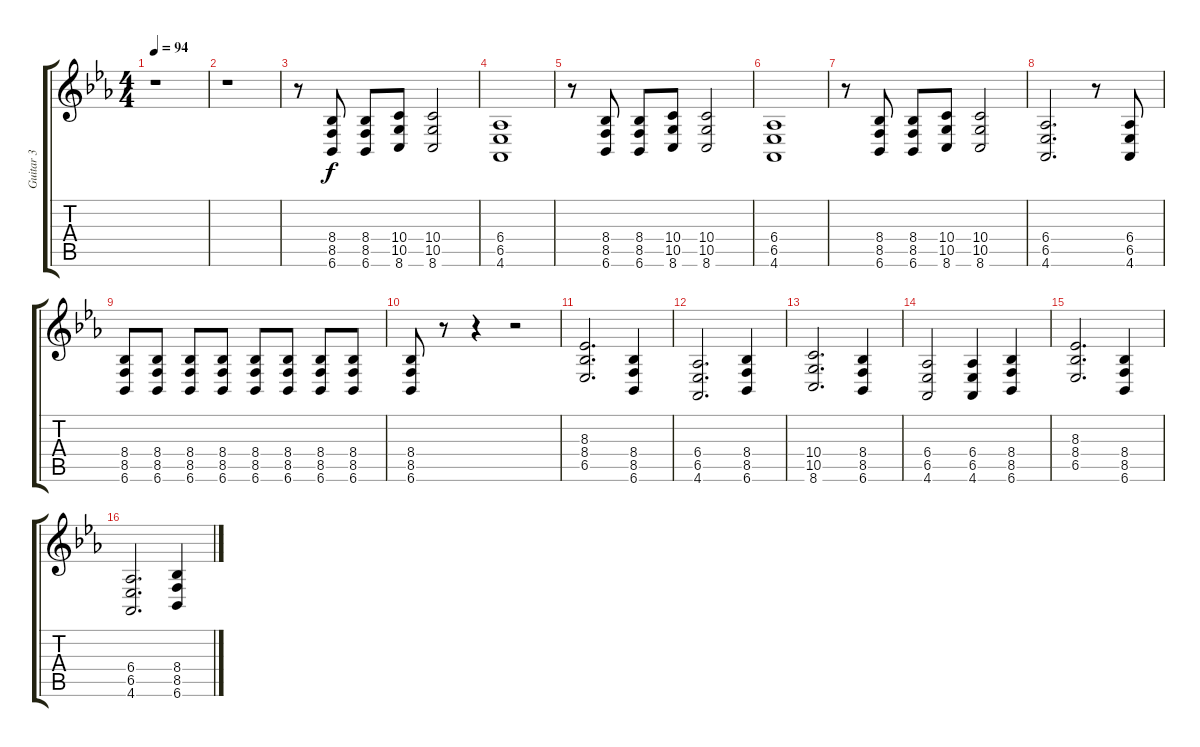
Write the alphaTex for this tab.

\track ("Guitar 3" "Guitar 3") {instrument lead2sawtooth}
\staff {score tabs}
\tuning (E4 B3 G3 D3 A2 E2) {hide}
\ts (4 4)
\tempo 94
\clef g2
\ks eb
r.1{dy f} |
r.1 |
r.8 (8.4 8.5 6.6).8 (8.4 8.5 6.6).8 (10.4 10.5 8.6).8 (10.4 10.5 8.6).2 |
(6.4 6.5 4.6).1 |
r.8 (8.4 8.5 6.6).8 (8.4 8.5 6.6).8 (10.4 10.5 8.6).8 (10.4 10.5 8.6).2 |
(6.4 6.5 4.6).1 |
r.8 (8.4 8.5 6.6).8 (8.4 8.5 6.6).8 (10.4 10.5 8.6).8 (10.4 10.5 8.6).2 |
(6.4 6.5 4.6).2{d} r.8 (6.4 6.5 4.6).8 |
(8.4 8.5 6.6).8 (8.4 8.5 6.6).8 (8.4 8.5 6.6).8 (8.4 8.5 6.6).8 (8.4 8.5 6.6).8 (8.4 8.5 6.6).8 (8.4 8.5 6.6).8 (8.4 8.5 6.6).8 |
(8.4 8.5 6.6).8 r.8 r.4 r.2 |
(8.3 8.4 6.5).2{d} (8.4 8.5 6.6).4 |
(6.4 6.5 4.6).2{d} (8.4 8.5 6.6).4 |
(10.4 10.5 8.6).2{d} (8.4 8.5 6.6).4 |
(6.4 6.5 4.6).2 (6.4 6.5 4.6).4 (8.4 8.5 6.6).4 |
(8.3 8.4 6.5).2{d} (8.4 8.5 6.6).4 |
(6.4 6.5 4.6).2{d} (8.4 8.5 6.6).4
